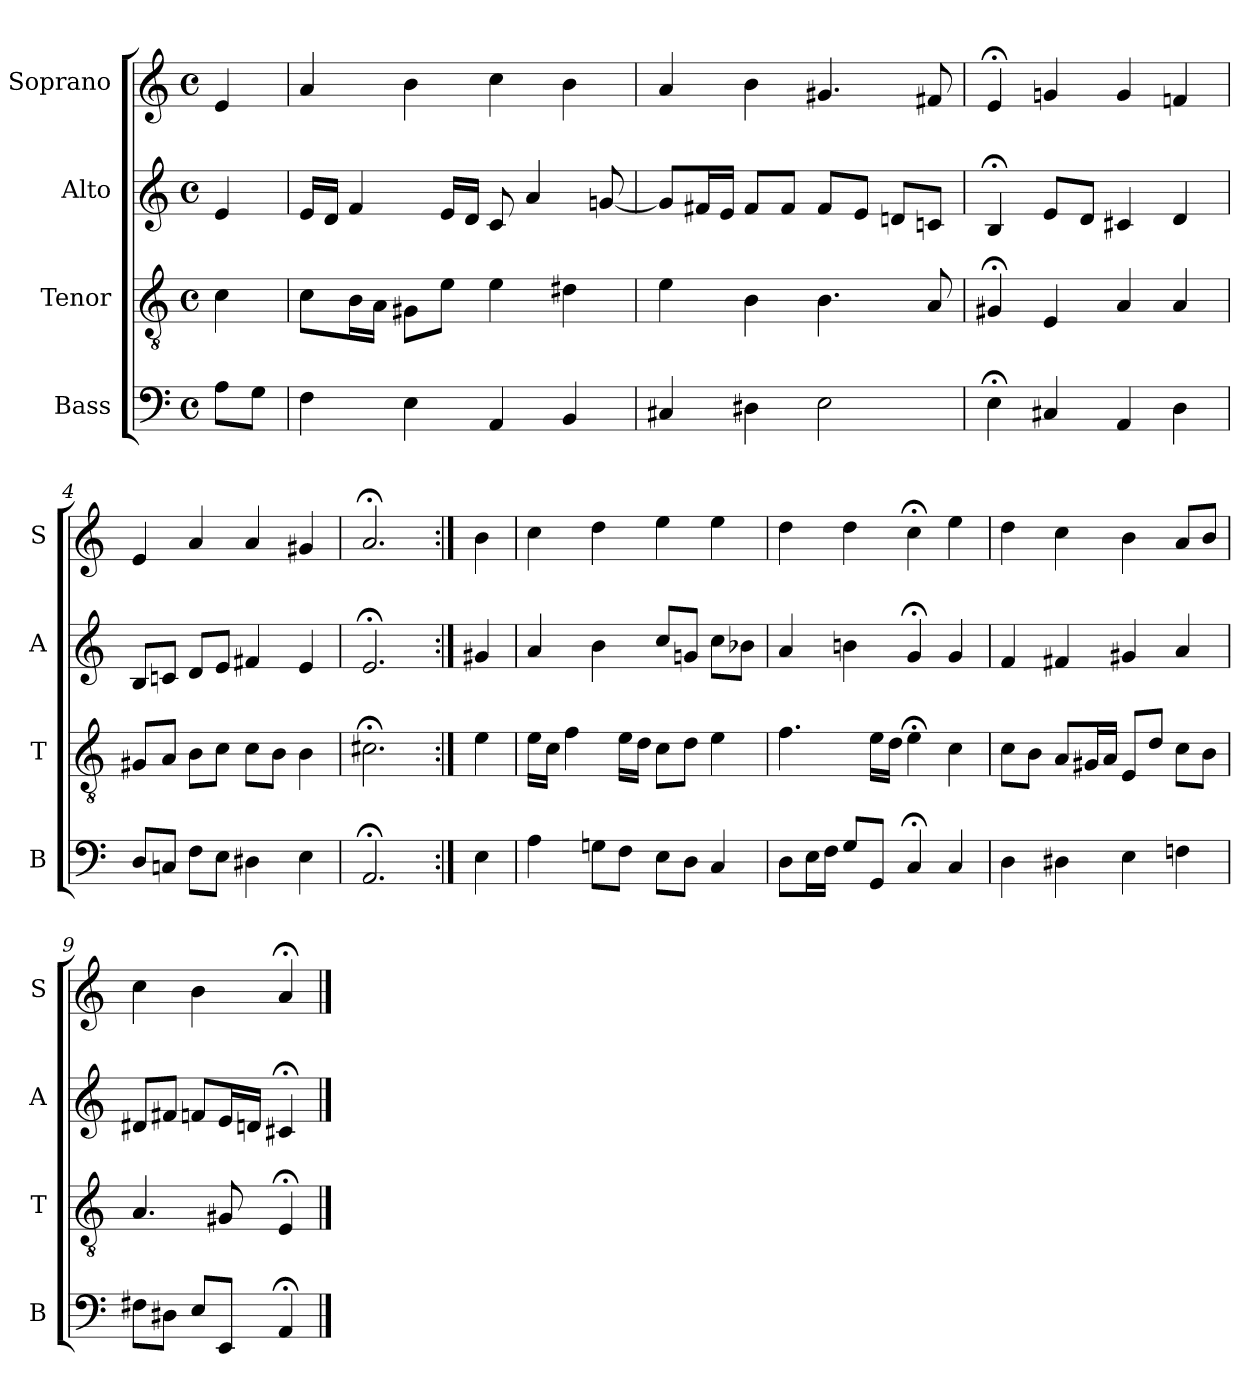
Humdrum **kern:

**kern	**kern	**kern	**kern
*part4	*part3	*part2	*part1
*staff4	*staff3	*staff2	*staff1
*I"Bass	*I"Tenor	*I"Alto	*I"Soprano
*I'B	*I'T	*I'A	*I'S
*clefF4	*clefGv2	*clefG2	*clefG2
*k[]	*k[]	*k[]	*k[]
*a:	*a:	*a:	*a:
*M4/4	*M4/4	*M4/4	*M4/4
*met(c)	*met(c)	*met(c)	*met(c)
*MM100	*MM100	*MM100	*MM100
=	=	=	=
8AL	4c	4e	4e
8GJ	.	.	.
=1	=1	=1	=1
4F	8cL	16eLL	4a
.	.	16dJJ	.
.	16BL	4f	.
.	16AJJ	.	.
4E	8G#XL	.	4b
.	8eJ	16eLL	.
.	.	16dJJ	.
4AA	4e	8c	4cc
.	.	4a	.
4BB	4d#X	.	4b
.	.	[8gn	.
=2	=2	=2	=2
4C#X	4e	8gL]	4a
.	.	16f#XL	.
.	.	16eJJ	.
4D#X	4B	8f#L	4b
.	.	8f#J	.
2E	4.B	8f#L	4.g#X
.	.	8eJ	.
.	.	8dnL	.
.	8A	8cnJ	8f#X
=3	=3	=3	=3
4E;<	4G#X;<	4B;<	4e;<
4C#X	4E	8eL	4gn
.	.	8dJ	.
4AA	4A	4c#X	4g
4D	4A	4d	4fn
=4	=4	=4	=4
8DiL	8G#XiL	8BiL	4ei
8CnJ	8AJ	8cnJ	.
8FL	8BL	8dL	4a
8EJ	8cJ	8eJ	.
4D#X	8cL	4f#X	4a
.	8BJ	.	.
4E	4B	4e	4g#X
=5	=5	=5	=5
2.AA;<	2.c#X;<	2.e;<	2.a;<
=:|!	=:|!	=:|!	=:|!
4E	4e	4g#X	4b
=6	=6	=6	=6
4A	16eLL	4a	4cc
.	16cJJ	.	.
.	4f	.	.
8GnL	.	4b	4dd
8FJ	16eLL	.	.
.	16dJJ	.	.
8EL	8cL	8ccL	4ee
8DJ	8dJ	8gnJ	.
4C	4e	8ccL	4ee
.	.	8b-XJ	.
=7	=7	=7	=7
8DL	4.f	4a	4dd
16EL	.	.	.
16FJJ	.	.	.
8GL	.	4bn	4dd
8GGJ	16eLL	.	.
.	16dJJ	.	.
4C;<	4e;<	4g;<	4cc;<
4C	4c	4g	4ee
=8	=8	=8	=8
4D	8cL	4f	4dd
.	8BJ	.	.
4D#X	8AL	4f#X	4cc
.	16G#XL	.	.
.	16AJJ	.	.
4E	8EL	4g#X	4b
.	8dJ	.	.
4Fn	8cL	4a	8aL
.	8BJ	.	8bJ
=9	=9	=9	=9
8F#XL	4.A	8d#XL	4cc
8D#XJ	.	8f#XJ	.
8EL	.	8fnL	4b
8EEJ	8G#X	16eL	.
.	.	16dnJJ	.
4AA;<	4E;<	4c#X;<	4a;<
==	==	==	==
*-	*-	*-	*-
